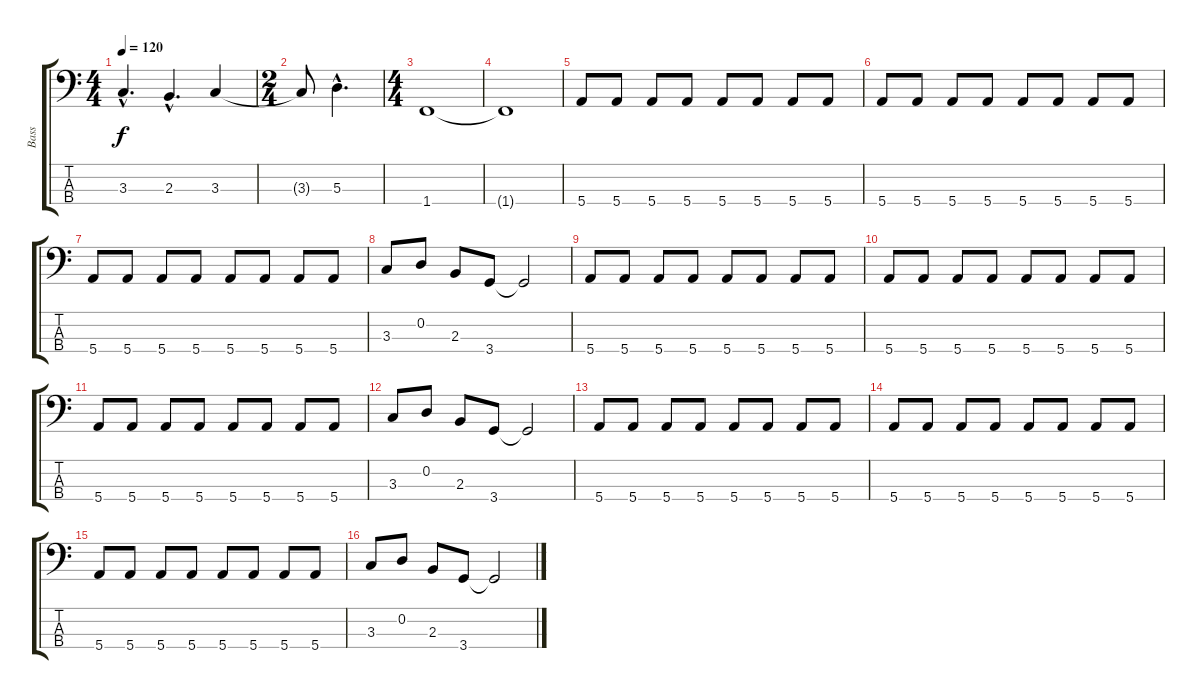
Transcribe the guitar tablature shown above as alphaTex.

\track ("Bass" "Bass") {instrument slapbass1}
\staff {score tabs}
\tuning (G2 D2 A1 E1) {hide}
\ts (4 4)
\tempo 120
\clef f4
\ks c
3.3{hac}.4{d dy f} 2.3{hac}.4{d} 3.3.4 |
\ts (2 4)
3.3{t}.8 5.3{hac}.4{d} |
\ts (4 4)
1.4.1 |
1.4{t}.1 |
5.4.8 5.4.8 5.4.8 5.4.8 5.4.8 5.4.8 5.4.8 5.4.8 |
5.4.8 5.4.8 5.4.8 5.4.8 5.4.8 5.4.8 5.4.8 5.4.8 |
5.4.8 5.4.8 5.4.8 5.4.8 5.4.8 5.4.8 5.4.8 5.4.8 |
3.3.8 0.2.8 2.3.8 3.4.8 3.4{t}.2 |
5.4.8 5.4.8 5.4.8 5.4.8 5.4.8 5.4.8 5.4.8 5.4.8 |
5.4.8 5.4.8 5.4.8 5.4.8 5.4.8 5.4.8 5.4.8 5.4.8 |
5.4.8 5.4.8 5.4.8 5.4.8 5.4.8 5.4.8 5.4.8 5.4.8 |
3.3.8 0.2.8 2.3.8 3.4.8 3.4{t}.2 |
5.4.8 5.4.8 5.4.8 5.4.8 5.4.8 5.4.8 5.4.8 5.4.8 |
5.4.8 5.4.8 5.4.8 5.4.8 5.4.8 5.4.8 5.4.8 5.4.8 |
5.4.8 5.4.8 5.4.8 5.4.8 5.4.8 5.4.8 5.4.8 5.4.8 |
3.3.8 0.2.8 2.3.8 3.4.8 3.4{t}.2
